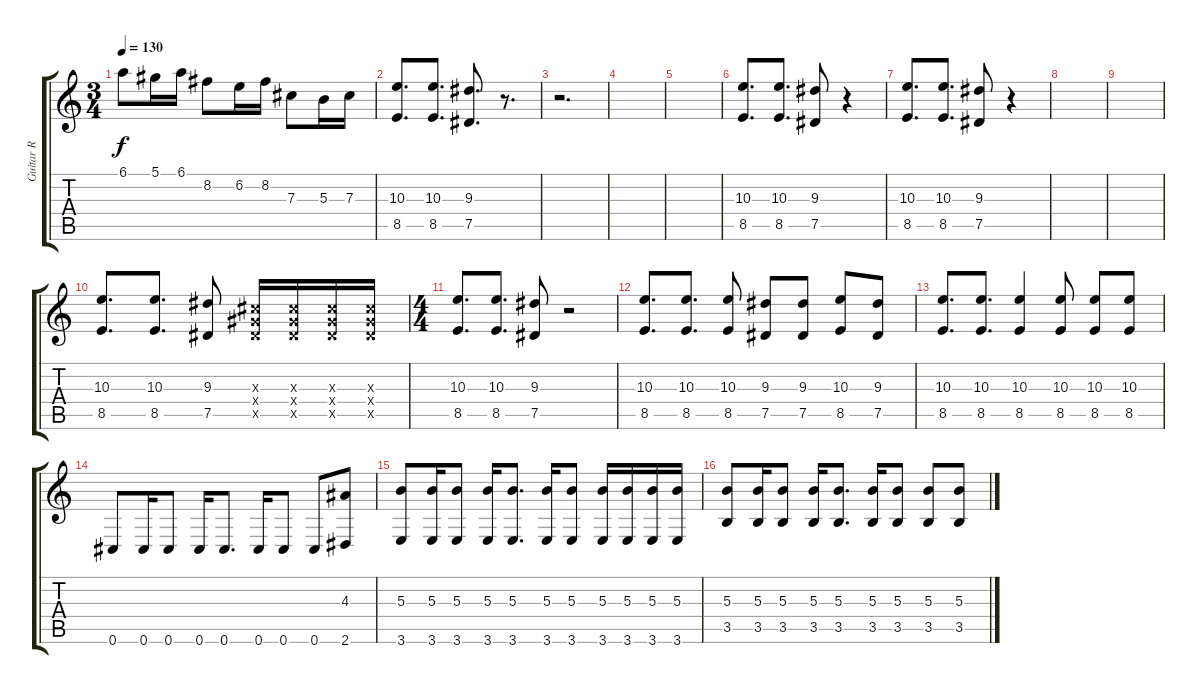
\track ("Guitar R" "Guitar R") {instrument distortionguitar}
\staff {score tabs}
\tuning (Eb4 Bb3 Gb3 Db3 Ab2 Db2) {hide}
\ts (3 4)
\tempo 130
\clef g2
\ks c
6.1.8{dy f} 5.1.16 6.1.16 8.2.8 6.2.16 8.2.16 7.3.8 5.3.16 7.3.16 |
(10.3 8.5).8{d instrument distortionguitar} (10.3 8.5).8{d} (9.3 7.5).8{d} r.8{d} |
r.2{d} |
|
|
(10.3 8.5).8{d} (10.3 8.5).8{d} (9.3 7.5).8 r.4 |
(10.3 8.5).8{d} (10.3 8.5).8{d} (9.3 7.5).8 r.4 |
|
|
(10.3 8.5).8{d} (10.3 8.5).8{d} (9.3 7.5).8 (7.3{x} 7.4{x} 7.5{x}).16 (7.3{x} 7.4{x} 7.5{x}).16 (7.3{x} 7.4{x} 7.5{x}).16 (7.3{x} 7.4{x} 7.5{x}).16 |
\ts (4 4)
(10.3 8.5).8{d} (10.3 8.5).8{d} (9.3 7.5).8 r.2 |
(10.3 8.5).8{d} (10.3 8.5).8{d} (10.3 8.5).8 (9.3 7.5).8 (9.3 7.5).8 (10.3 8.5).8 (9.3 7.5).8 |
(10.3 8.5).8{d} (10.3 8.5).8{d} (10.3 8.5).4 (10.3 8.5).8 (10.3 8.5).8 (10.3 8.5).8 |
0.6.8 0.6.16 0.6.8 0.6.16 0.6.8{d} 0.6.16 0.6.8 0.6.8 (4.3 2.6).8 |
(5.3 3.6).8 (5.3 3.6).16 (5.3 3.6).8 (5.3 3.6).16 (5.3 3.6).8{d} (5.3 3.6).16 (5.3 3.6).8 (5.3 3.6).16 (5.3 3.6).16 (5.3 3.6).16 (5.3 3.6).16 |
(5.3 3.5).8 (5.3 3.5).16 (5.3 3.5).8 (5.3 3.5).16 (5.3 3.5).8{d} (5.3 3.5).16 (5.3 3.5).8 (5.3 3.5).8 (5.3 3.5).8
